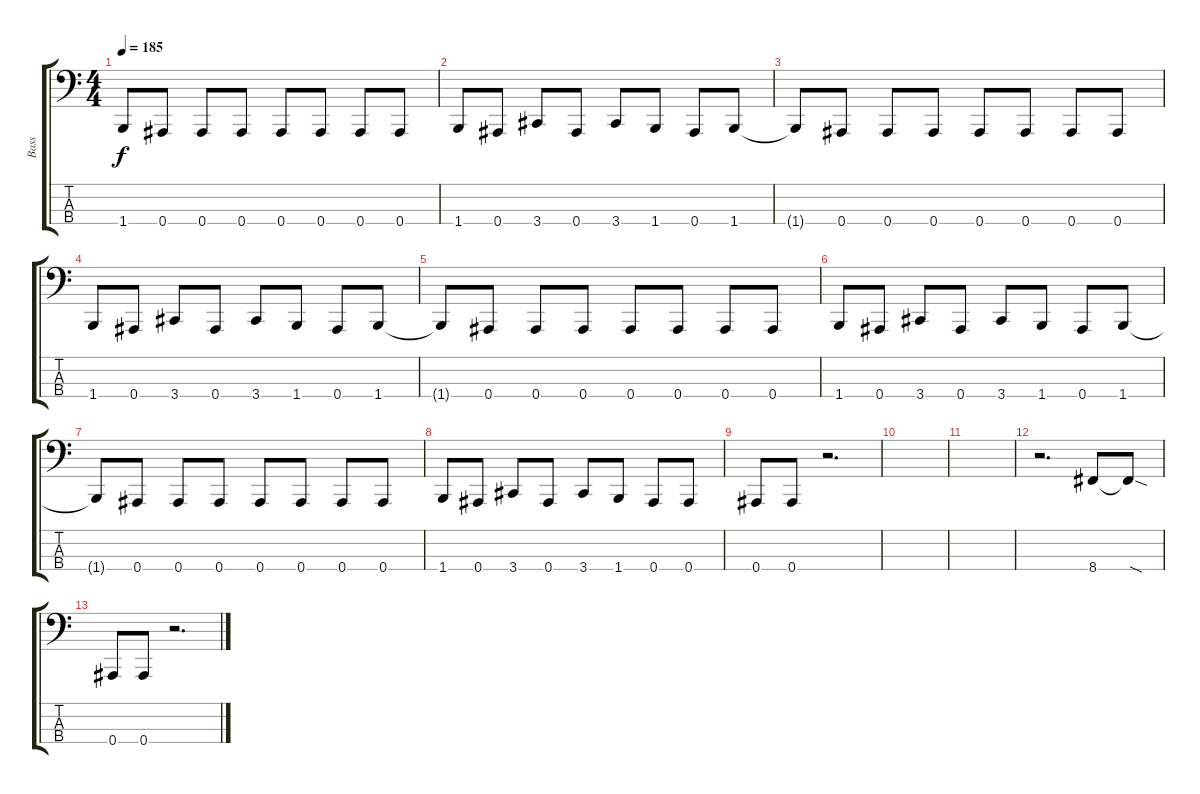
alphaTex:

\track ("Bass" "Bass") {instrument electricbasspick}
\staff {score tabs}
\tuning (Eb2 Bb1 F1 Bb0) {hide}
\ts (4 4)
\tempo 185
\clef f4
\ks c
1.4{t}.8{dy f} 0.4.8 0.4.8 0.4.8 0.4.8 0.4.8 0.4.8 0.4.8 |
1.4.8 0.4.8 3.4.8 0.4.8 3.4.8 1.4.8 0.4.8 1.4.8 |
1.4{t}.8 0.4.8 0.4.8 0.4.8 0.4.8 0.4.8 0.4.8 0.4.8 |
1.4.8 0.4.8 3.4.8 0.4.8 3.4.8 1.4.8 0.4.8 1.4.8 |
1.4{t}.8 0.4.8 0.4.8 0.4.8 0.4.8 0.4.8 0.4.8 0.4.8 |
1.4.8 0.4.8 3.4.8 0.4.8 3.4.8 1.4.8 0.4.8 1.4.8 |
1.4{t}.8 0.4.8 0.4.8 0.4.8 0.4.8 0.4.8 0.4.8 0.4.8 |
1.4.8 0.4.8 3.4.8 0.4.8 3.4.8 1.4.8 0.4.8 0.4.8 |
0.4.8 0.4.8 r.2{d} |
|
|
r.2{d} 8.4.8 8.4{sod t}.8 |
0.4.8 0.4.8 r.2{d}
